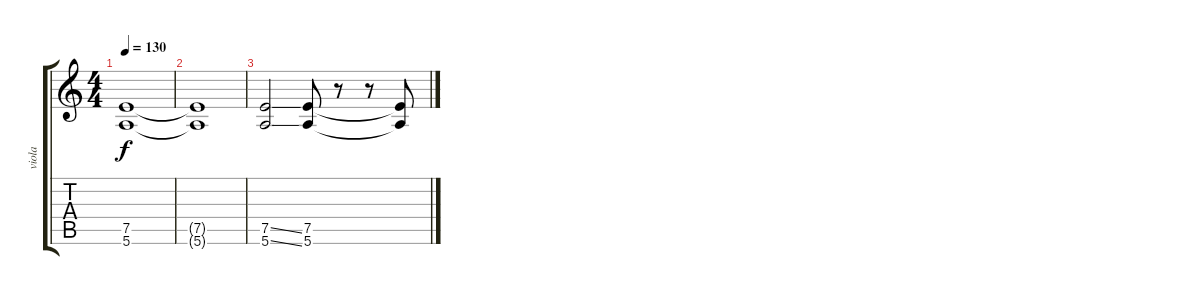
\track ("viola" "viola") {instrument overdrivenguitar}
\staff {score tabs}
\tuning (E4 B3 G3 D3 A2 E2) {hide}
\ts (4 4)
\tempo 130
\clef g2
\ks c
(7.5 5.6).1{dy f} |
(7.5{t} 5.6{t}).1 |
(7.5{ss} 5.6{ss}).2 (7.5 5.6).8 r.8 r.8 (7.5{t} 5.6{t}).8
